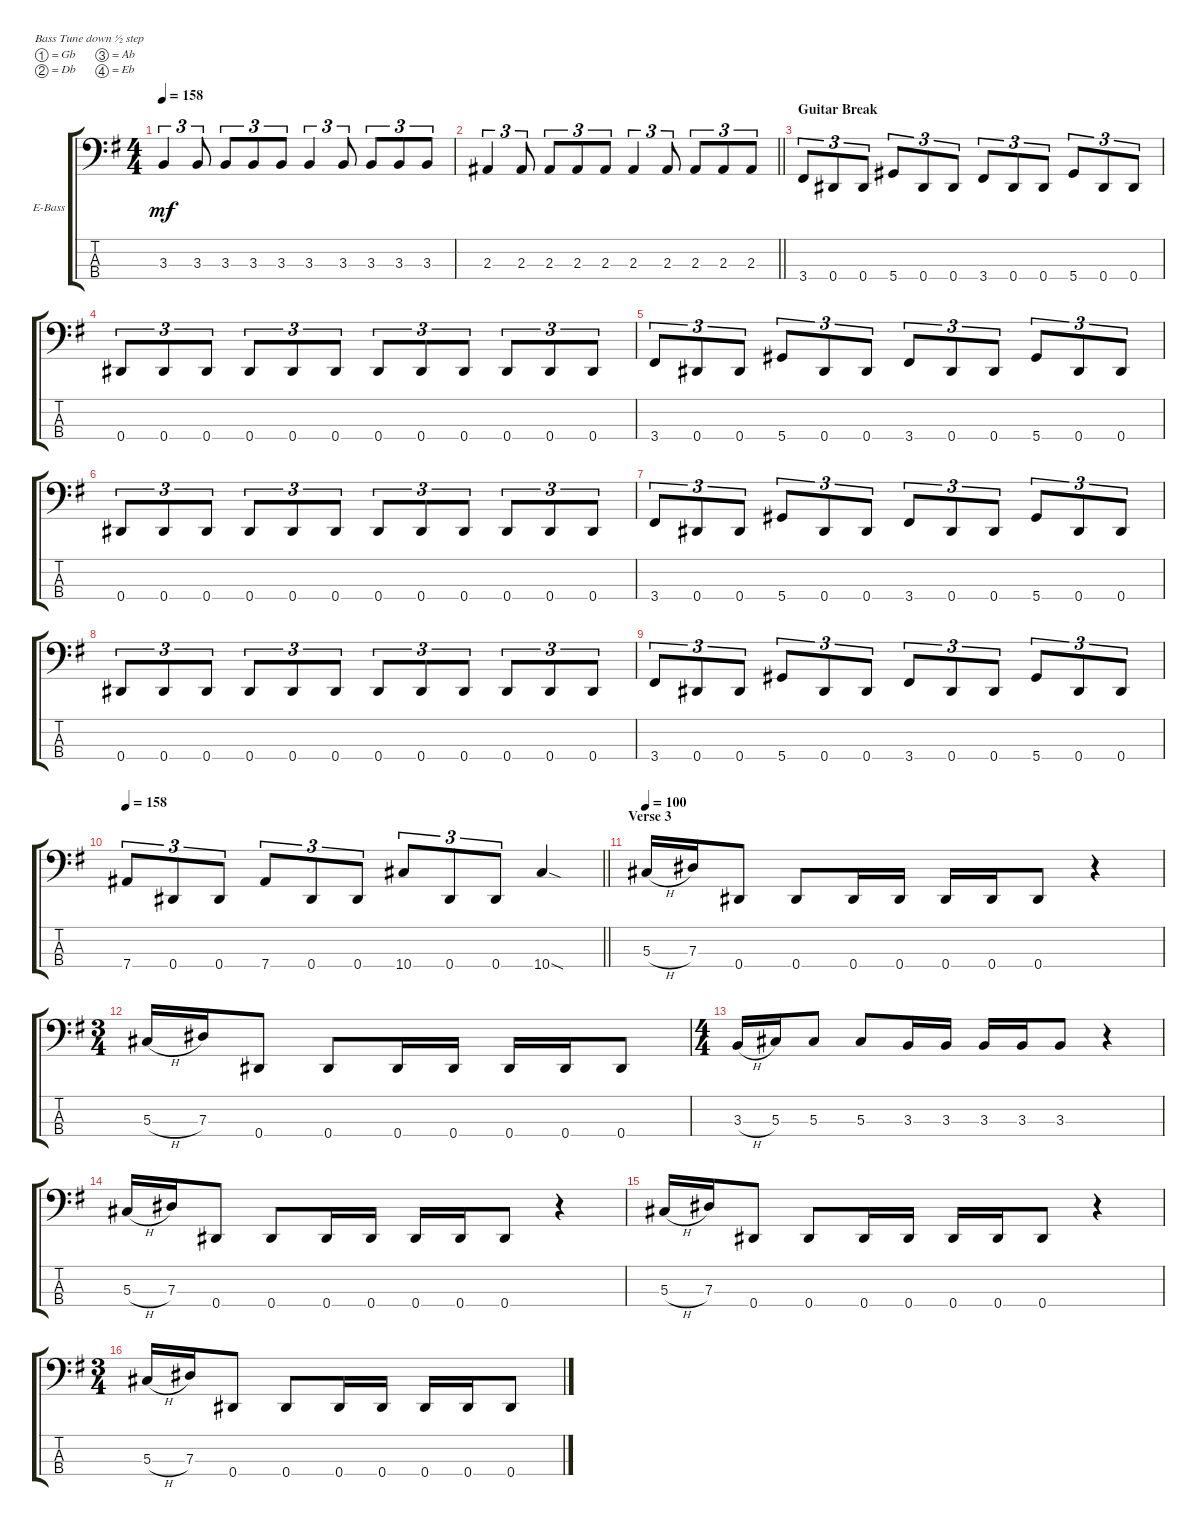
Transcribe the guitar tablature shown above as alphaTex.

\bracketExtendMode groupsimilarinstruments
\firstSystemTrackNameOrientation horizontal
\otherSystemsTrackNameOrientation horizontal
\track ("Бас" "E-Bass") {instrument electricbassfinger}
\staff {score tabs}
\tuning (Gb2 Db2 Ab1 Eb1)
\ts (4 4)
\tempo 158
\clef f4
\ks eminor
3.3.4{tu (3 2) dy mf} 3.3.8{tu (3 2)} 3.3.8{tu (3 2)} 3.3.8{tu (3 2)} 3.3.8{tu (3 2)} 3.3.4{tu (3 2)} 3.3.8{tu (3 2)} 3.3.8{tu (3 2)} 3.3.8{tu (3 2)} 3.3.8{tu (3 2)} |
\barLineRight lightlight
2.3.4{tu (3 2)} 2.3.8{tu (3 2)} 2.3.8{tu (3 2)} 2.3.8{tu (3 2)} 2.3.8{tu (3 2)} 2.3.4{tu (3 2)} 2.3.8{tu (3 2)} 2.3.8{tu (3 2)} 2.3.8{tu (3 2)} 2.3.8{tu (3 2)} |
\section ("" "Guitar Break")
3.4.8{tu (3 2)} 0.4.8{tu (3 2)} 0.4.8{tu (3 2)} 5.4.8{tu (3 2)} 0.4.8{tu (3 2)} 0.4.8{tu (3 2)} 3.4.8{tu (3 2)} 0.4.8{tu (3 2)} 0.4.8{tu (3 2)} 5.4.8{tu (3 2)} 0.4.8{tu (3 2)} 0.4.8{tu (3 2)} |
0.4.8{tu (3 2)} 0.4.8{tu (3 2)} 0.4.8{tu (3 2)} 0.4.8{tu (3 2)} 0.4.8{tu (3 2)} 0.4.8{tu (3 2)} 0.4.8{tu (3 2)} 0.4.8{tu (3 2)} 0.4.8{tu (3 2)} 0.4.8{tu (3 2)} 0.4.8{tu (3 2)} 0.4.8{tu (3 2)} |
3.4.8{tu (3 2)} 0.4.8{tu (3 2)} 0.4.8{tu (3 2)} 5.4.8{tu (3 2)} 0.4.8{tu (3 2)} 0.4.8{tu (3 2)} 3.4.8{tu (3 2)} 0.4.8{tu (3 2)} 0.4.8{tu (3 2)} 5.4.8{tu (3 2)} 0.4.8{tu (3 2)} 0.4.8{tu (3 2)} |
0.4.8{tu (3 2)} 0.4.8{tu (3 2)} 0.4.8{tu (3 2)} 0.4.8{tu (3 2)} 0.4.8{tu (3 2)} 0.4.8{tu (3 2)} 0.4.8{tu (3 2)} 0.4.8{tu (3 2)} 0.4.8{tu (3 2)} 0.4.8{tu (3 2)} 0.4.8{tu (3 2)} 0.4.8{tu (3 2)} |
3.4.8{tu (3 2)} 0.4.8{tu (3 2)} 0.4.8{tu (3 2)} 5.4.8{tu (3 2)} 0.4.8{tu (3 2)} 0.4.8{tu (3 2)} 3.4.8{tu (3 2)} 0.4.8{tu (3 2)} 0.4.8{tu (3 2)} 5.4.8{tu (3 2)} 0.4.8{tu (3 2)} 0.4.8{tu (3 2)} |
0.4.8{tu (3 2)} 0.4.8{tu (3 2)} 0.4.8{tu (3 2)} 0.4.8{tu (3 2)} 0.4.8{tu (3 2)} 0.4.8{tu (3 2)} 0.4.8{tu (3 2)} 0.4.8{tu (3 2)} 0.4.8{tu (3 2)} 0.4.8{tu (3 2)} 0.4.8{tu (3 2)} 0.4.8{tu (3 2)} |
3.4.8{tu (3 2)} 0.4.8{tu (3 2)} 0.4.8{tu (3 2)} 5.4.8{tu (3 2)} 0.4.8{tu (3 2)} 0.4.8{tu (3 2)} 3.4.8{tu (3 2)} 0.4.8{tu (3 2)} 0.4.8{tu (3 2)} 5.4.8{tu (3 2)} 0.4.8{tu (3 2)} 0.4.8{tu (3 2)} |
\tempo 158
\barLineRight lightlight
7.4.8{tu (3 2)} 0.4.8{tu (3 2)} 0.4.8{tu (3 2)} 7.4.8{tu (3 2)} 0.4.8{tu (3 2)} 0.4.8{tu (3 2)} 10.4.8{tu (3 2)} 0.4.8{tu (3 2)} 0.4.8{tu (3 2)} 10.4{sod}.4 |
\section ("" "Verse 3")
\tempo 100
5.3{h}.16 7.3.16 0.4.8 0.4.8 0.4.16 0.4.16 0.4.16 0.4.16 0.4.8 r.4 |
\ts (3 4)
\beaming (8 2 2 2)
5.3{h}.16 7.3.16 0.4.8 0.4.8 0.4.16 0.4.16 0.4.16 0.4.16 0.4.8 |
\ts (4 4)
\beaming (8 2 2 2 2)
3.3{h}.16 5.3.16 5.3.8 5.3.8 3.3.16 3.3.16 3.3.16 3.3.16 3.3.8 r.4 |
5.3{h}.16 7.3.16 0.4.8 0.4.8 0.4.16 0.4.16 0.4.16 0.4.16 0.4.8 r.4 |
5.3{h}.16 7.3.16 0.4.8 0.4.8 0.4.16 0.4.16 0.4.16 0.4.16 0.4.8 r.4 |
\ts (3 4)
\beaming (8 2 2 2 2)
5.3{h}.16 7.3.16 0.4.8 0.4.8 0.4.16 0.4.16 0.4.16 0.4.16 0.4.8
